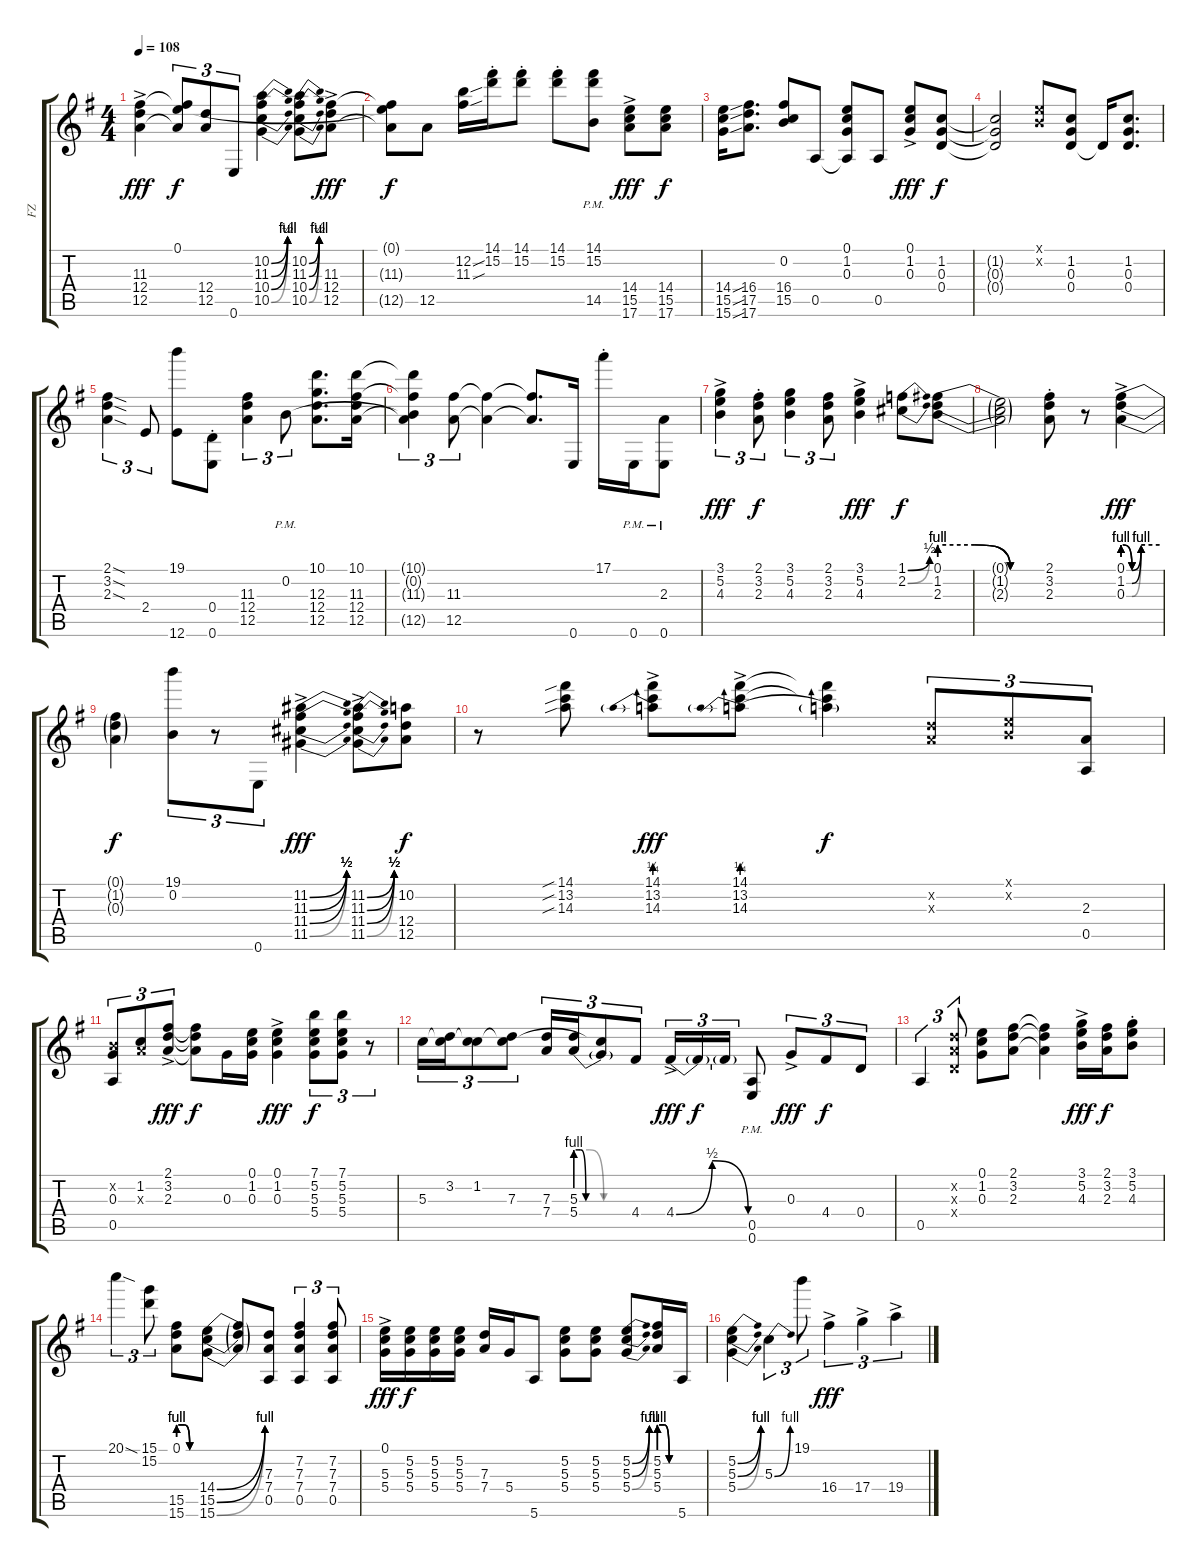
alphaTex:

\track ("FZ" "FZ") {instrument electricguitarjazz}
\staff {score tabs}
\tuning (E4 B3 G3 D3 A2 E2) {hide}
\ts (4 4)
\tempo 108
\clef g2
\ks g
(11.3{ac} 12.4 12.5).4{dy fff} (0.1{t} 11.3{t} 12.5{t}).8{tu (3 2) dy f} (12.4 12.5).8{tu (3 2)} 0.6.8{tu (3 2)} (10.2{be (bend 0 0 60 4)} 11.3{be (bend 0 0 60 2)} 10.4{be (bend 0 0 60 4)} 10.5{be (bend 0 0 60 4)}).4 (10.2{be (bend 0 0 60 4)} 11.3{be (bend 0 0 60 2)} 10.4{be (bend 0 0 60 4)} 10.5{be (bend 0 0 60 4)}).8 (11.3 12.4 12.5{ac}).8{dy fff} |
(0.1{t} 11.3{t} 12.5{t}).8{dy f} 12.5.8 (12.2{sou} 11.3{sou}).16 (14.1{st} 15.2{st}).16 (14.1{st} 15.2{st}).8 (14.1{st} 15.2{st}).8 (14.1{pm} 15.2{pm} 14.5).8 (14.4{ac} 15.5 17.6).8{dy fff} (14.4 15.5 17.6).8{dy f} |
(14.4{sou} 15.5{sou} 15.6{sou}).16 (16.4 17.5 17.6).8{d} (0.2 16.4 15.5).8 0.5.8 (0.1 1.2 0.3 0.5{t}).8 0.5.8 (0.1 1.2 0.3{ac}).8{dy fff} (1.2 0.3 0.4).8{dy f} |
(1.2{t} 0.3{t} 0.4{t}).2 (0.1{x} 0.2{x}).8 (1.2 0.3 0.4).8 0.4{t}.16 (1.2 0.3 0.4).8{d} |
(2.1{sod} 3.2{sod} 2.3{sod}).4{tu (3 2)} 2.4.8{tu (3 2)} (19.1 12.6).8 (0.4 0.6{st}).8 (11.3 12.4 12.5).4{tu (3 2)} 0.2{pm}.8{tu (3 2)} (10.1 12.3 12.4 12.5).8{d} (10.1 11.3 12.4 12.5).16 |
(10.1{t} 0.2{t} 11.3{t} 12.5{t}).4{tu (3 2)} (11.3 12.5).8{tu (3 2)} (11.3{t} 12.5{t}).4 (11.3{t} 12.5{t}).8{d} 0.6.16 17.1{st}.16 0.6{pm}.16 (2.3 0.6{pm}).8 |
(3.1{ac} 5.2 4.3).4{tu (3 2) dy fff} (2.1{st} 3.2{st} 2.3{st}).8{tu (3 2) dy f} (3.1 5.2 4.3).4{tu (3 2)} (2.1 3.2 2.3).8{tu (3 2)} (3.1{ac} 5.2 4.3).4{dy fff} (1.1{be (bend 0 0 60 2)} 2.2{be (bend 0 0 60 2)}).8{dy f} (0.1{be (custom 0 4 20 4 40 0 60 0)} 1.2{be (custom 0 4 20 4 40 0 60 0)} 2.3{be (custom 0 4 20 4 40 0 60 0)}).8 |
(0.1{t} 1.2{t} 2.3{t}).2 (2.1{st} 3.2{st} 2.3{st}).8 r.8 (0.1{be (custom 0 4 15 0 30 4 60 4) ac} 1.2{be (custom 0 4 15 0 30 4 60 4)} 0.3{be (custom 0 4 15 0 30 4 60 4)}).4{dy fff} |
(0.1{t} 1.2{t} 0.3{t}).4{dy f} (19.1 0.2).8{tu (3 2)} r.8{tu (3 2)} 0.6.8{tu (3 2)} (11.2{be (bend 0 0 60 2) ac} 11.3{be (bend 0 0 60 2)} 11.4{be (bend 0 0 60 2)} 11.5{be (bend 0 0 60 2)}).4{dy fff} (11.2{be (bend 0 0 60 2) ac} 11.3{be (bend 0 0 60 2)} 11.4{be (bend 0 0 60 2)} 11.5{be (bend 0 0 60 2)}).8 (10.2 12.4 12.5).8{dy f} |
r.8 (14.1{sib} 13.2{sib} 14.3{sib}).8 (14.1{ac} 13.2 14.3{be (prebend 0 1 60 1)}).8{dy fff} (14.1{ac} 13.2 14.3{be (prebend 0 1 60 1)}).8 (14.1{t} 13.2{t} 14.3{t}).4{dy f} (3.2{x} 2.3{x}).8{tu (3 2)} (0.1{x} 0.2{x}).8{tu (3 2)} (2.3 0.5).8{tu (3 2)} |
(0.2{x} 0.3 0.5).8{tu (3 2)} (1.2 2.3{x}).8{tu (3 2)} (2.1 3.2 2.3{ac}).8{tu (3 2) dy fff} (2.1{t} 3.2{t} 2.3{t}).8{dy f} 0.3.16 (0.1 1.2 0.3).16 (0.1{ac} 1.2 0.3).4{dy fff} (7.1 5.2 5.3 5.4).8{tu (3 2) dy f} (7.1 5.2 5.3 5.4).8{tu (3 2)} r.8{tu (3 2)} |
5.3.16{tu (3 2)} (3.2 5.3{t}).16{tu (3 2)} (1.2 5.3{t}).8{tu (3 2)} (1.2{t} 7.3).8{tu (3 2)} (7.3 7.4).16{tu (3 2)} (5.3{be (custom 0 4 14 4 29 0 40 0 60 0)} 5.4{be (custom 0 4 15 4 30 0 40 0 60 0)}).16{tu (3 2)} (1.2{t} 5.4{t}).8{tu (3 2)} 4.4.8{tu (3 2)} 4.4{be (bendrelease 0 0 30 2 30 2 60 0) ac}.16{tu (3 2) dy fff} 4.4{t}.16{tu (3 2) dy f} 4.4{t}.16{tu (3 2)} (0.5 0.6{pm}).8 0.3{ac}.8{tu (3 2) dy fff} 4.4.8{tu (3 2) dy f} 0.4.8{tu (3 2)} |
0.5.4{tu (3 2)} (3.2{x} 2.3{x} 0.4{x}).8{tu (3 2)} (0.1 1.2 0.3).8 (2.1 3.2 2.3).8 (2.1{t} 3.2{t} 2.3{t}).4 (3.1{ac} 5.2 4.3).16{dy fff} (2.1 3.2 2.3).16{dy f} (3.1{st} 5.2{st} 4.3{st}).8 |
20.1{sod}.4{tu (3 2)} (15.1 15.2).8{tu (3 2)} (0.1{be (custom 0 4 20 4 40 0 60 0)} 15.5{be (custom 0 4 20 4 40 0 60 0)} 15.6{be (custom 0 4 20 4 40 0 60 0)}).8 (14.4{be (bend 0 0 60 4)} 15.5{be (bend 0 0 60 4)} 15.6{be (bend 0 0 60 4)}).8 (14.4{t} 15.5{t} 15.6{t}).8 (7.3 7.4 0.5).8 (7.2 7.3 7.4 0.5).4{tu (3 2)} (7.2 7.3 7.4 0.5).8{tu (3 2)} |
(0.1{ac} 5.3 5.4).16{dy fff} (5.2 5.3 5.4).16{dy f} (5.2 5.3 5.4).16 (5.2 5.3 5.4).16 (7.3 7.4).16 5.4.16 5.6.8 (5.2 5.3 5.4).8 (5.2 5.3 5.4).8 (5.2{be (bend 0 0 60 4)} 5.3{be (bend 0 0 60 4)} 5.4{be (bend 0 0 60 4)}).8 (5.2{be (custom 0 4 20 4 40 0 60 0)} 5.3{be (custom 0 4 20 4 40 0 60 0)} 5.4{be (custom 0 4 20 4 40 0 60 0)}).16 5.6.16 |
(5.2{be (bend 0 0 60 4)} 5.3{be (bend 0 0 60 4)} 5.4{be (bend 0 0 60 4)}).4 5.3{be (bend 0 0 60 4)}.4{tu (3 2)} 19.1.8{tu (3 2)} 16.4{ac}.4{tu (3 2) dy fff} 17.4{ac}.4{tu (3 2)} 19.4{ac}.4{tu (3 2)}
